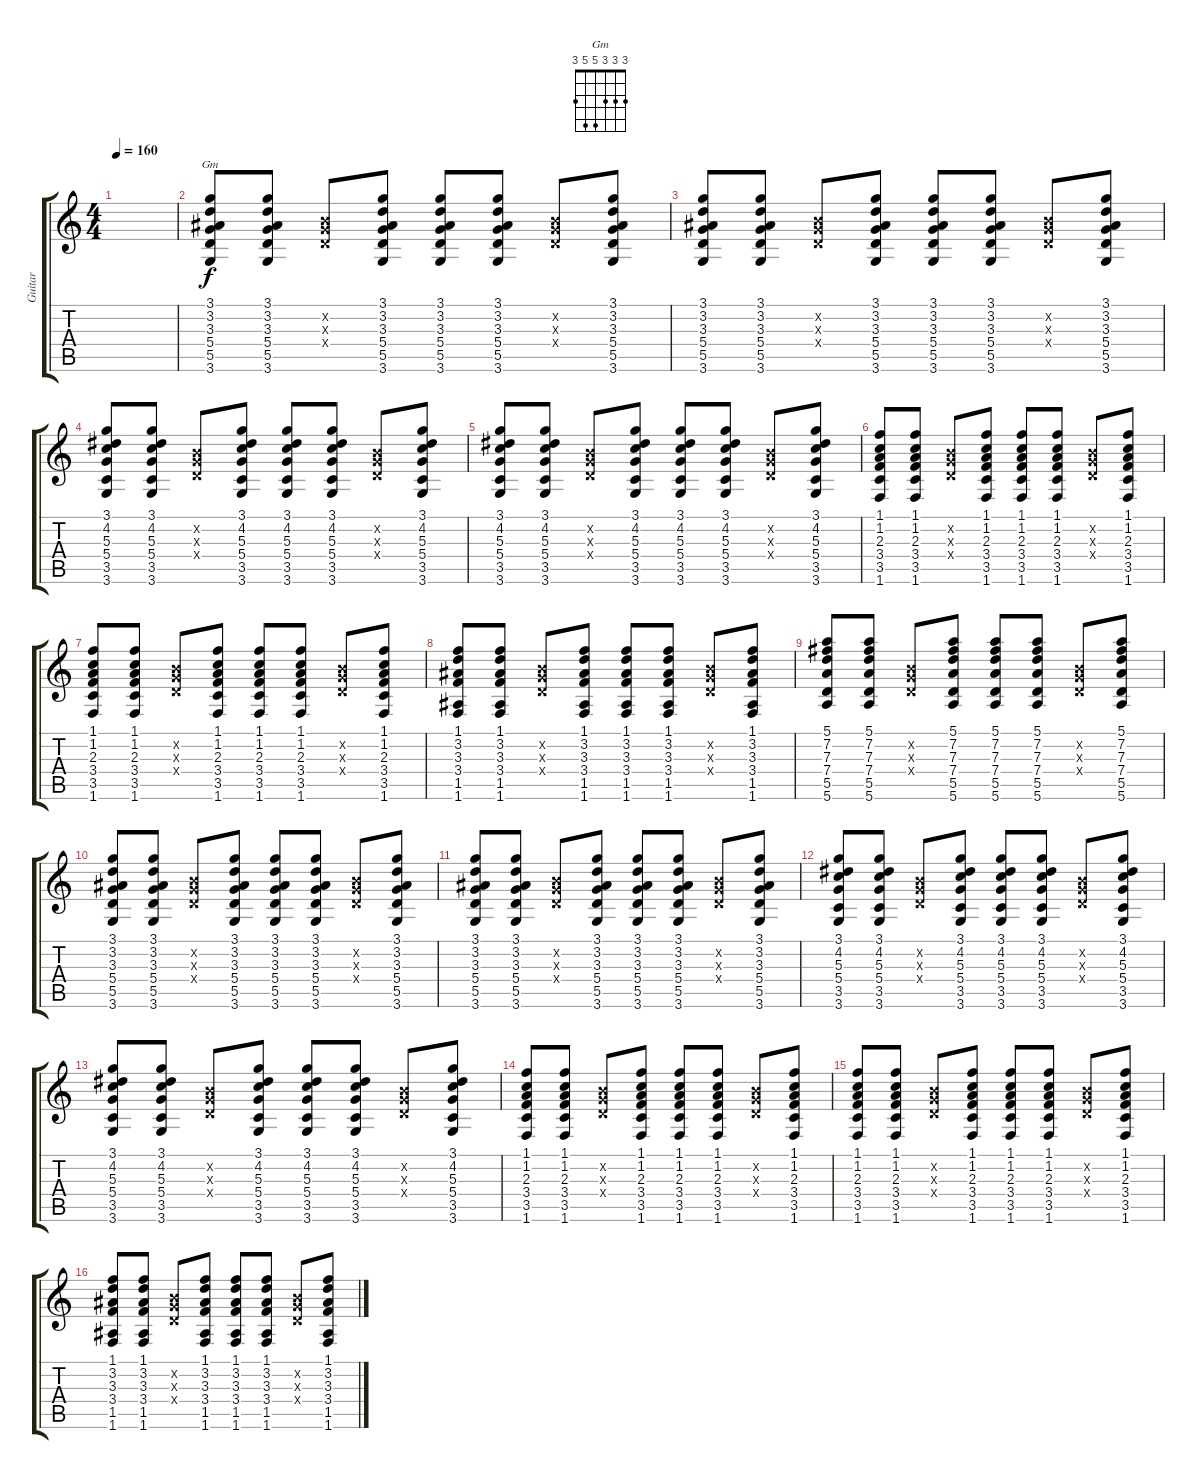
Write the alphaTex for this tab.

\track ("Guitar" "Guitar") {instrument electricguitarjazz}
\staff {score tabs}
\tuning (E4 B3 G3 D3 A2 E2) {hide}
\chord ("Gm" 3 3 3 5 5 3)
\ts (4 4)
\tempo 160
\clef g2
\ks c
|
(3.1 3.2 3.3 5.4 5.5 3.6).8{ch "Gm"} (3.1 3.2 3.3 5.4 5.5 3.6).8 (0.2{x} 0.3{x} 0.4{x}).8 (3.1 3.2 3.3 5.4 5.5 3.6).8 (3.1 3.2 3.3 5.4 5.5 3.6).8 (3.1 3.2 3.3 5.4 5.5 3.6).8 (0.2{x} 0.3{x} 0.4{x}).8 (3.1 3.2 3.3 5.4 5.5 3.6).8 |
(3.1 3.2 3.3 5.4 5.5 3.6).8 (3.1 3.2 3.3 5.4 5.5 3.6).8 (0.2{x} 0.3{x} 0.4{x}).8 (3.1 3.2 3.3 5.4 5.5 3.6).8 (3.1 3.2 3.3 5.4 5.5 3.6).8 (3.1 3.2 3.3 5.4 5.5 3.6).8 (0.2{x} 0.3{x} 0.4{x}).8 (3.1 3.2 3.3 5.4 5.5 3.6).8 |
(3.1 4.2 5.3 5.4 3.5 3.6).8 (3.1 4.2 5.3 5.4 3.5 3.6).8 (0.2{x} 0.3{x} 0.4{x}).8 (3.1 4.2 5.3 5.4 3.5 3.6).8 (3.1 4.2 5.3 5.4 3.5 3.6).8 (3.1 4.2 5.3 5.4 3.5 3.6).8 (0.2{x} 0.3{x} 0.4{x}).8 (3.1 4.2 5.3 5.4 3.5 3.6).8 |
(3.1 4.2 5.3 5.4 3.5 3.6).8 (3.1 4.2 5.3 5.4 3.5 3.6).8 (0.2{x} 0.3{x} 0.4{x}).8 (3.1 4.2 5.3 5.4 3.5 3.6).8 (3.1 4.2 5.3 5.4 3.5 3.6).8 (3.1 4.2 5.3 5.4 3.5 3.6).8 (0.2{x} 0.3{x} 0.4{x}).8 (3.1 4.2 5.3 5.4 3.5 3.6).8 |
(1.1 1.2 2.3 3.4 3.5 1.6).8 (1.1 1.2 2.3 3.4 3.5 1.6).8 (0.2{x} 0.3{x} 0.4{x}).8 (1.1 1.2 2.3 3.4 3.5 1.6).8 (1.1 1.2 2.3 3.4 3.5 1.6).8 (1.1 1.2 2.3 3.4 3.5 1.6).8 (0.2{x} 0.3{x} 0.4{x}).8 (1.1 1.2 2.3 3.4 3.5 1.6).8 |
(1.1 1.2 2.3 3.4 3.5 1.6).8 (1.1 1.2 2.3 3.4 3.5 1.6).8 (0.2{x} 0.3{x} 0.4{x}).8 (1.1 1.2 2.3 3.4 3.5 1.6).8 (1.1 1.2 2.3 3.4 3.5 1.6).8 (1.1 1.2 2.3 3.4 3.5 1.6).8 (0.2{x} 0.3{x} 0.4{x}).8 (1.1 1.2 2.3 3.4 3.5 1.6).8 |
(1.1 3.2 3.3 3.4 1.5 1.6).8 (1.1 3.2 3.3 3.4 1.5 1.6).8 (0.2{x} 0.3{x} 0.4{x}).8 (1.1 3.2 3.3 3.4 1.5 1.6).8 (1.1 3.2 3.3 3.4 1.5 1.6).8 (1.1 3.2 3.3 3.4 1.5 1.6).8 (0.2{x} 0.3{x} 0.4{x}).8 (1.1 3.2 3.3 3.4 1.5 1.6).8 |
(5.1 7.2 7.3 7.4 5.5 5.6).8 (5.1 7.2 7.3 7.4 5.5 5.6).8 (0.2{x} 0.3{x} 0.4{x}).8 (5.1 7.2 7.3 7.4 5.5 5.6).8 (5.1 7.2 7.3 7.4 5.5 5.6).8 (5.1 7.2 7.3 7.4 5.5 5.6).8 (0.2{x} 0.3{x} 0.4{x}).8 (5.1 7.2 7.3 7.4 5.5 5.6).8 |
(3.1 3.2 3.3 5.4 5.5 3.6).8 (3.1 3.2 3.3 5.4 5.5 3.6).8 (0.2{x} 0.3{x} 0.4{x}).8 (3.1 3.2 3.3 5.4 5.5 3.6).8 (3.1 3.2 3.3 5.4 5.5 3.6).8 (3.1 3.2 3.3 5.4 5.5 3.6).8 (0.2{x} 0.3{x} 0.4{x}).8 (3.1 3.2 3.3 5.4 5.5 3.6).8 |
(3.1 3.2 3.3 5.4 5.5 3.6).8 (3.1 3.2 3.3 5.4 5.5 3.6).8 (0.2{x} 0.3{x} 0.4{x}).8 (3.1 3.2 3.3 5.4 5.5 3.6).8 (3.1 3.2 3.3 5.4 5.5 3.6).8 (3.1 3.2 3.3 5.4 5.5 3.6).8 (0.2{x} 0.3{x} 0.4{x}).8 (3.1 3.2 3.3 5.4 5.5 3.6).8 |
(3.1 4.2 5.3 5.4 3.5 3.6).8 (3.1 4.2 5.3 5.4 3.5 3.6).8 (0.2{x} 0.3{x} 0.4{x}).8 (3.1 4.2 5.3 5.4 3.5 3.6).8 (3.1 4.2 5.3 5.4 3.5 3.6).8 (3.1 4.2 5.3 5.4 3.5 3.6).8 (0.2{x} 0.3{x} 0.4{x}).8 (3.1 4.2 5.3 5.4 3.5 3.6).8 |
(3.1 4.2 5.3 5.4 3.5 3.6).8 (3.1 4.2 5.3 5.4 3.5 3.6).8 (0.2{x} 0.3{x} 0.4{x}).8 (3.1 4.2 5.3 5.4 3.5 3.6).8 (3.1 4.2 5.3 5.4 3.5 3.6).8 (3.1 4.2 5.3 5.4 3.5 3.6).8 (0.2{x} 0.3{x} 0.4{x}).8 (3.1 4.2 5.3 5.4 3.5 3.6).8 |
(1.1 1.2 2.3 3.4 3.5 1.6).8 (1.1 1.2 2.3 3.4 3.5 1.6).8 (0.2{x} 0.3{x} 0.4{x}).8 (1.1 1.2 2.3 3.4 3.5 1.6).8 (1.1 1.2 2.3 3.4 3.5 1.6).8 (1.1 1.2 2.3 3.4 3.5 1.6).8 (0.2{x} 0.3{x} 0.4{x}).8 (1.1 1.2 2.3 3.4 3.5 1.6).8 |
\section ("" "")
(1.1 1.2 2.3 3.4 3.5 1.6).8 (1.1 1.2 2.3 3.4 3.5 1.6).8 (0.2{x} 0.3{x} 0.4{x}).8 (1.1 1.2 2.3 3.4 3.5 1.6).8 (1.1 1.2 2.3 3.4 3.5 1.6).8 (1.1 1.2 2.3 3.4 3.5 1.6).8 (0.2{x} 0.3{x} 0.4{x}).8 (1.1 1.2 2.3 3.4 3.5 1.6).8 |
(1.1 3.2 3.3 3.4 1.5 1.6).8 (1.1 3.2 3.3 3.4 1.5 1.6).8 (0.2{x} 0.3{x} 0.4{x}).8 (1.1 3.2 3.3 3.4 1.5 1.6).8 (1.1 3.2 3.3 3.4 1.5 1.6).8 (1.1 3.2 3.3 3.4 1.5 1.6).8 (0.2{x} 0.3{x} 0.4{x}).8 (1.1 3.2 3.3 3.4 1.5 1.6).8
